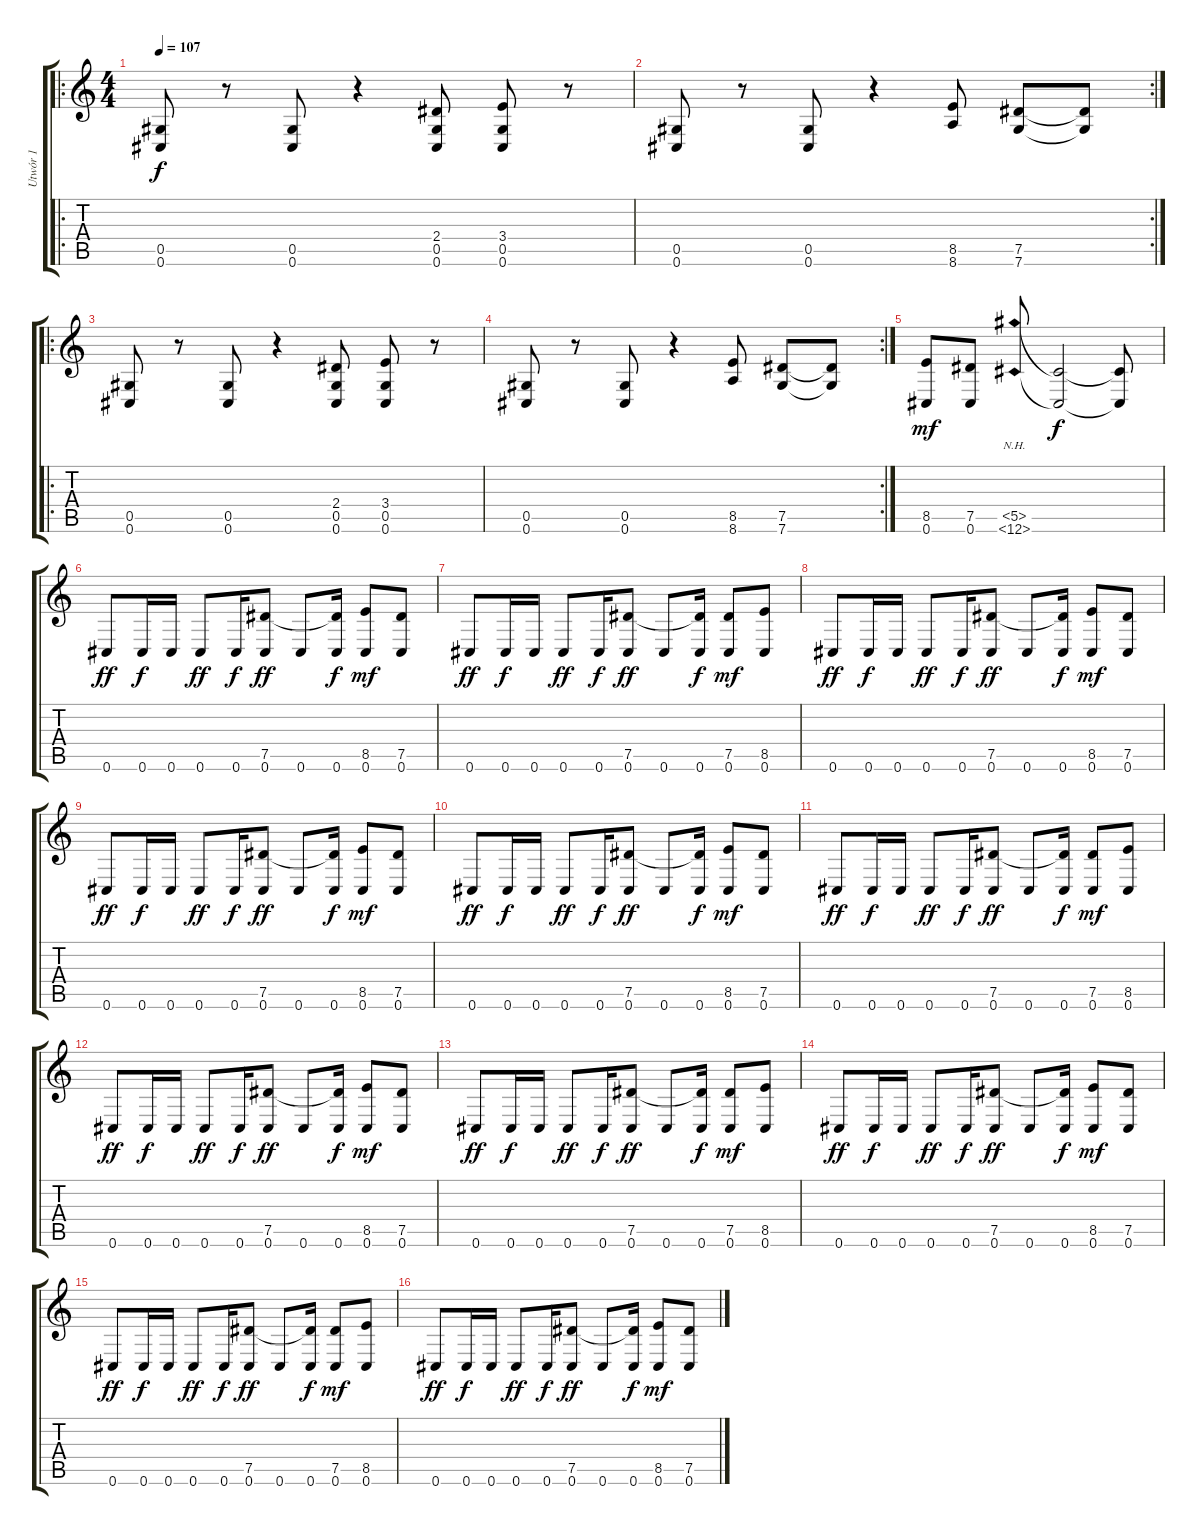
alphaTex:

\track ("Utwór 1" "Utwór 1") {instrument distortionguitar}
\staff {score tabs}
\tuning (Eb4 Bb3 Gb3 Db3 Ab2 Db2) {hide}
\ro
\ts (4 4)
\tempo 107
\clef g2
\ks c
(0.5 0.6).8{dy f} r.8 (0.5 0.6).8 r.4 (2.4 0.5 0.6).8 (3.4 0.5 0.6).8 r.8 |
\rc 2
(0.5 0.6).8 r.8 (0.5 0.6).8 r.4 (8.5 8.6).8 (7.5 7.6).8 (7.5{t} 7.6{t}).8 |
\ro
(0.5 0.6).8 r.8 (0.5 0.6).8 r.4 (2.4 0.5 0.6).8 (3.4 0.5 0.6).8 r.8 |
\rc 2
(0.5 0.6).8 r.8 (0.5 0.6).8 r.4 (8.5 8.6).8 (7.5 7.6).8 (7.5{t} 7.6{t}).8 |
(8.5 0.6).8{dy mf} (7.5 0.6).8 (5.5{nh} 0.6{nh}).8 (5.5{t} 0.6{t}).2{dy f} (5.5{t} 0.6{t}).8 |
0.6.8{dy ff} 0.6.16{dy f} 0.6.16 0.6.8{dy ff} 0.6.16{dy f} (7.5 0.6).8{dy ff} 0.6.8 (7.5{t} 0.6).16{dy f} (8.5 0.6).8{dy mf} (7.5 0.6).8 |
0.6.8{dy ff} 0.6.16{dy f} 0.6.16 0.6.8{dy ff} 0.6.16{dy f} (7.5 0.6).8{dy ff} 0.6.8 (7.5{t} 0.6).16{dy f} (7.5 0.6).8{dy mf} (8.5 0.6).8 |
0.6.8{dy ff} 0.6.16{dy f} 0.6.16 0.6.8{dy ff} 0.6.16{dy f} (7.5 0.6).8{dy ff} 0.6.8 (7.5{t} 0.6).16{dy f} (8.5 0.6).8{dy mf} (7.5 0.6).8 |
0.6.8{dy ff} 0.6.16{dy f} 0.6.16 0.6.8{dy ff} 0.6.16{dy f} (7.5 0.6).8{dy ff} 0.6.8 (7.5{t} 0.6).16{dy f} (8.5 0.6).8{dy mf} (7.5 0.6).8 |
0.6.8{dy ff} 0.6.16{dy f} 0.6.16 0.6.8{dy ff} 0.6.16{dy f} (7.5 0.6).8{dy ff} 0.6.8 (7.5{t} 0.6).16{dy f} (8.5 0.6).8{dy mf} (7.5 0.6).8 |
0.6.8{dy ff} 0.6.16{dy f} 0.6.16 0.6.8{dy ff} 0.6.16{dy f} (7.5 0.6).8{dy ff} 0.6.8 (7.5{t} 0.6).16{dy f} (7.5 0.6).8{dy mf} (8.5 0.6).8 |
0.6.8{dy ff} 0.6.16{dy f} 0.6.16 0.6.8{dy ff} 0.6.16{dy f} (7.5 0.6).8{dy ff} 0.6.8 (7.5{t} 0.6).16{dy f} (8.5 0.6).8{dy mf} (7.5 0.6).8 |
0.6.8{dy ff} 0.6.16{dy f} 0.6.16 0.6.8{dy ff} 0.6.16{dy f} (7.5 0.6).8{dy ff} 0.6.8 (7.5{t} 0.6).16{dy f} (7.5 0.6).8{dy mf} (8.5 0.6).8 |
0.6.8{dy ff} 0.6.16{dy f} 0.6.16 0.6.8{dy ff} 0.6.16{dy f} (7.5 0.6).8{dy ff} 0.6.8 (7.5{t} 0.6).16{dy f} (8.5 0.6).8{dy mf} (7.5 0.6).8 |
0.6.8{dy ff} 0.6.16{dy f} 0.6.16 0.6.8{dy ff} 0.6.16{dy f} (7.5 0.6).8{dy ff} 0.6.8 (7.5{t} 0.6).16{dy f} (7.5 0.6).8{dy mf} (8.5 0.6).8 |
0.6.8{dy ff} 0.6.16{dy f} 0.6.16 0.6.8{dy ff} 0.6.16{dy f} (7.5 0.6).8{dy ff} 0.6.8 (7.5{t} 0.6).16{dy f} (8.5 0.6).8{dy mf} (7.5 0.6).8
